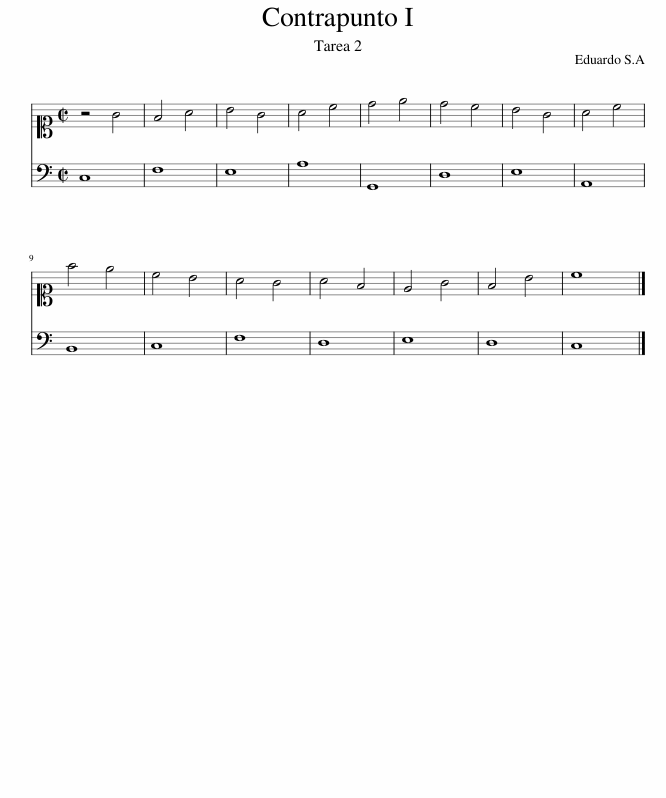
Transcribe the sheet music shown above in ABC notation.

X:1
%%score 1 2
L:1/8
M:2/2
I:linebreak $
K:C
V:1 alto1
V:2 bass
V:1
 z4 G4 | F4 A4 | B4 G4 | A4 c4 | d4 e4 | %5
 d4 c4 | B4 G4 | A4 c4 |$ f4 e4 | c4 B4 | %10
 A4 G4 | A4 F4 | E4 G4 | F4 B4 | c8 |] %15
V:2
 C,8 | F,8 | E,8 | A,8 | G,,8 | %5
 D,8 | E,8 | A,,8 |$ B,,8 | C,8 | %10
 F,8 | D,8 | E,8 | D,8 | C,8 |] %15
